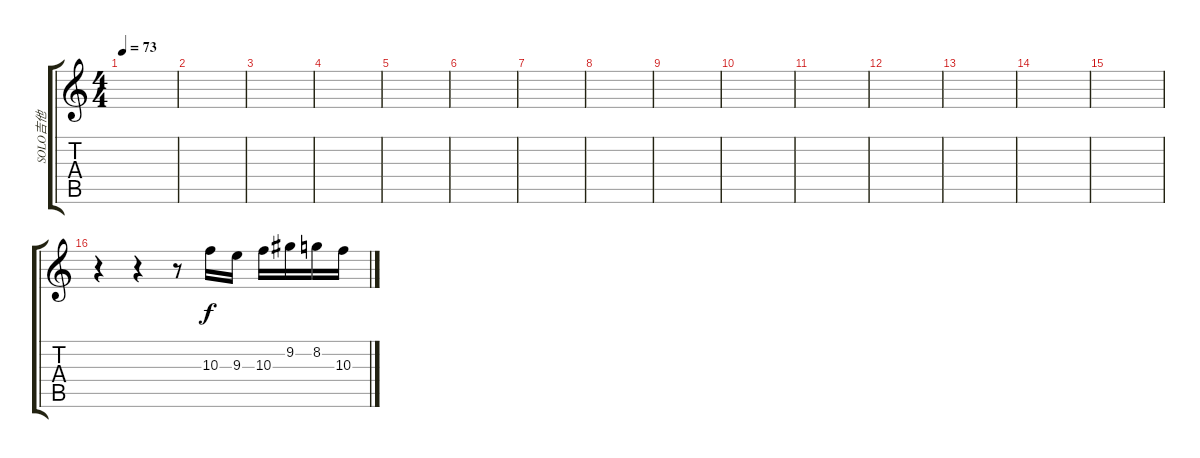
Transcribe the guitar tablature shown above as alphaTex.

\track ("SOLO吉他" "SOLO吉他") {instrument overdrivenguitar}
\staff {score tabs}
\tuning (E4 B3 G3 D3 A2 E2) {hide}
\ts (4 4)
\tempo 73
\clef g2
\ks c
|
|
|
|
|
|
|
|
|
|
|
|
|
|
|
r.4 r.4 r.8 10.3.16{volume 16 instrument overdrivenguitar} 9.3.16 10.3.16 9.2.16 8.2.16 10.3.16
